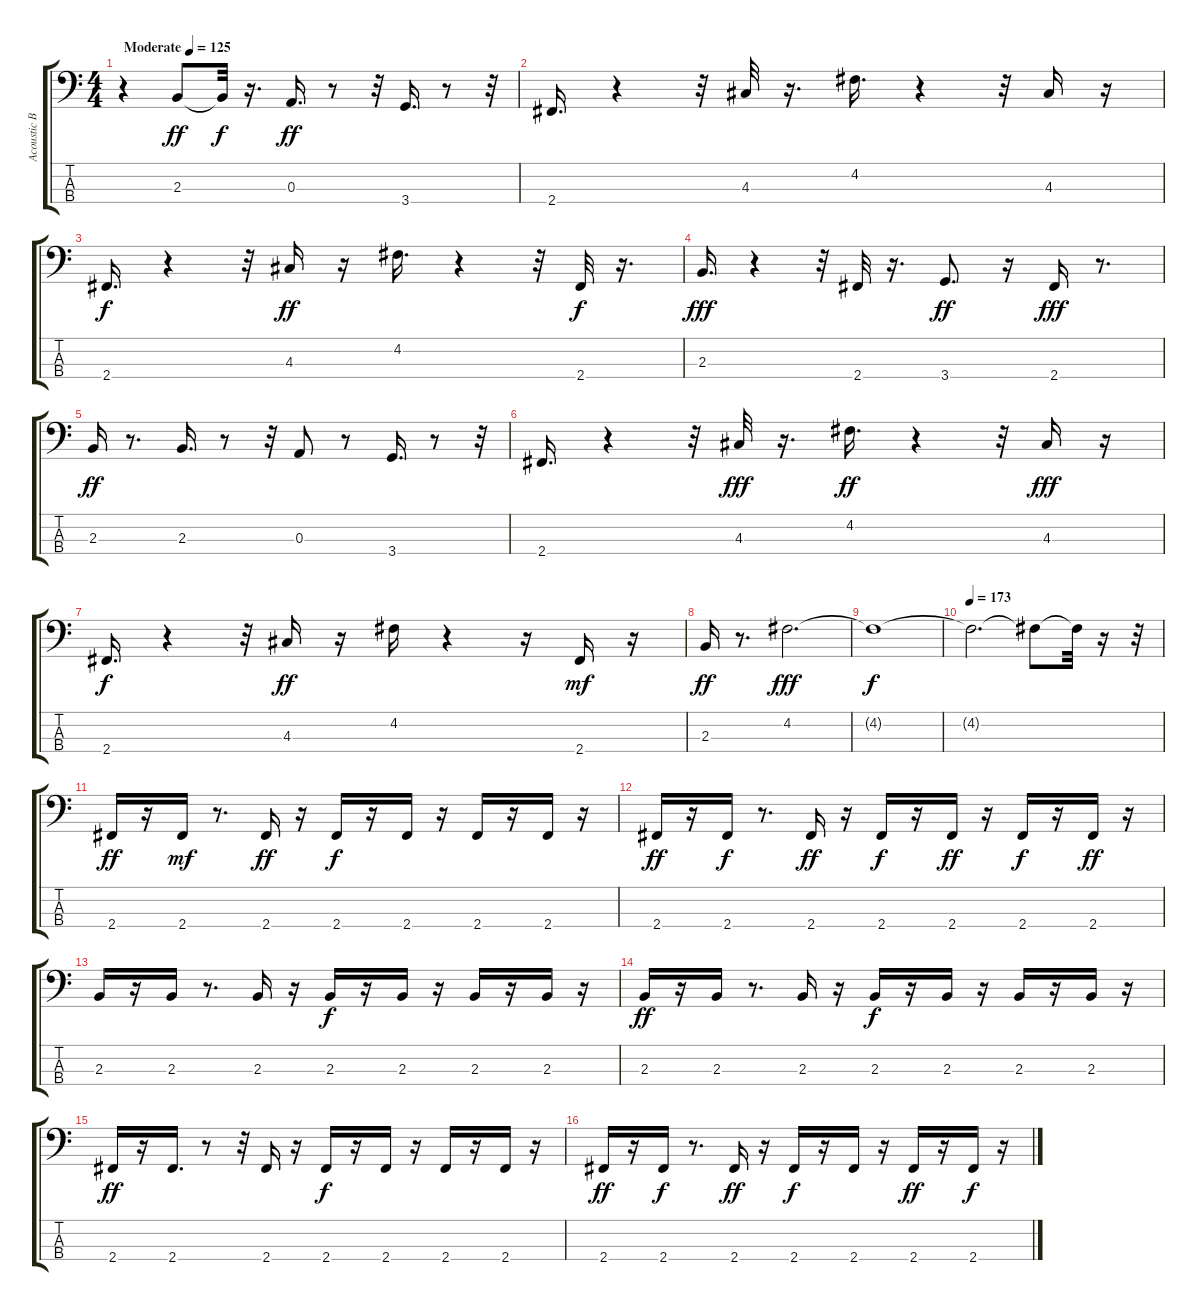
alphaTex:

\track ("Acoustic Bass intro and Bass finger" "Acoustic B") {instrument acousticbass}
\staff {score tabs}
\tuning (G2 D2 A1 E1) {hide}
\ts (4 4)
\tempo (125 "Moderate")
\clef f4
\ks c
r.4{dy ff instrument acousticbass} 2.3.8 2.3{t}.32{dy f} r.16{d} 0.3.16{d dy ff} r.8 r.32 3.4.16{d} r.8 r.32 |
2.4.16{d} r.4 r.32 4.3.32 r.16{d} 4.2.16{d} r.4 r.32 4.3.16 r.16 |
2.4.16{d dy f} r.4 r.32 4.3.16{dy ff} r.16 4.2.16{d} r.4 r.32 2.4.32{dy f} r.16{d} |
2.3.16{d dy fff} r.4 r.32 2.4.32 r.16{d} 3.4.8{d dy ff} r.16 2.4.16{dy fff} r.8{d} |
2.3.16{dy ff} r.8{d} 2.3.16{d} r.8 r.32 0.3.8 r.8 3.4.16{d} r.8 r.32 |
2.4.16{d} r.4 r.32 4.3.32{dy fff} r.16{d} 4.2.16{d dy ff} r.4 r.32 4.3.16{dy fff} r.16 |
2.4.16{d dy f} r.4 r.32 4.3.16{dy ff} r.16 4.2.16 r.4 r.16 2.4.16{dy mf} r.16 |
2.3.16{dy ff} r.8{d} 4.2.2{d dy fff} |
4.2{t}.1{dy f} |
\tempo 173
4.2{t}.2{d} 4.2{t}.8 4.2{t}.32 r.16 r.32 |
2.4.16{dy ff} r.16 2.4.16{dy mf} r.8{d} 2.4.16{dy ff} r.16 2.4.16{dy f} r.16 2.4.16 r.16 2.4.16 r.16 2.4.16 r.16 |
2.4.16{dy ff} r.16 2.4.16{dy f} r.8{d} 2.4.16{dy ff} r.16 2.4.16{dy f} r.16 2.4.16{dy ff} r.16 2.4.16{dy f} r.16 2.4.16{dy ff} r.16 |
2.3.16 r.16 2.3.16 r.8{d} 2.3.16 r.16 2.3.16{dy f} r.16 2.3.16 r.16 2.3.16 r.16 2.3.16 r.16 |
2.3.16{dy ff} r.16 2.3.16 r.8{d} 2.3.16 r.16 2.3.16{dy f} r.16 2.3.16 r.16 2.3.16 r.16 2.3.16 r.16 |
2.4.16{dy ff} r.16 2.4.16{d} r.8 r.32 2.4.16 r.16 2.4.16{dy f} r.16 2.4.16 r.16 2.4.16 r.16 2.4.16 r.16 |
2.4.16{dy ff} r.16 2.4.16{dy f} r.8{d} 2.4.16{dy ff} r.16 2.4.16{dy f} r.16 2.4.16 r.16 2.4.16{dy ff} r.16 2.4.16{dy f} r.16
